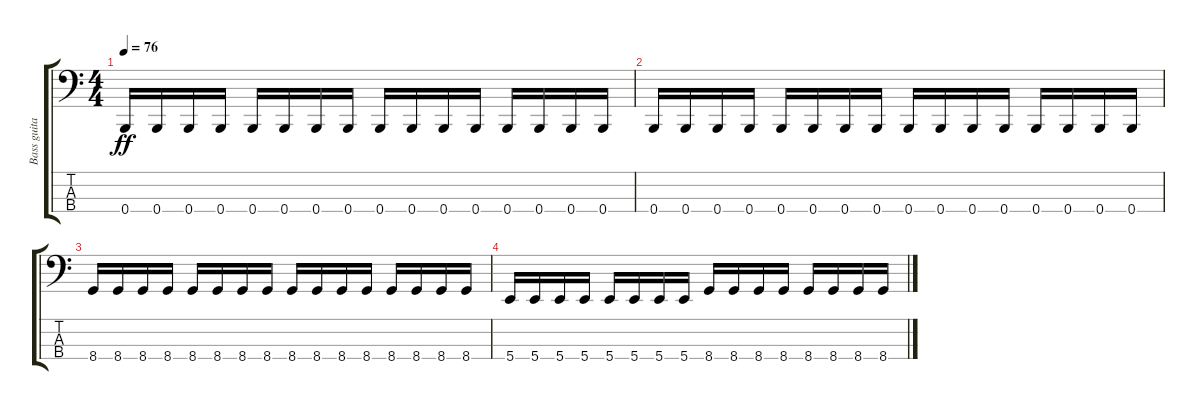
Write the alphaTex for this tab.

\track ("Bass guitar" "Bass guita") {instrument electricbassfinger}
\staff {score tabs}
\tuning (E2 B1 Gb1 B0) {hide}
\ts (4 4)
\tempo 76
\clef f4
\ks c
0.4.16{dy ff} 0.4.16 0.4.16 0.4.16 0.4.16 0.4.16 0.4.16 0.4.16 0.4.16 0.4.16 0.4.16 0.4.16 0.4.16 0.4.16 0.4.16 0.4.16 |
0.4.16 0.4.16 0.4.16 0.4.16 0.4.16 0.4.16 0.4.16 0.4.16 0.4.16 0.4.16 0.4.16 0.4.16 0.4.16 0.4.16 0.4.16 0.4.16 |
8.4.16 8.4.16 8.4.16 8.4.16 8.4.16 8.4.16 8.4.16 8.4.16 8.4.16 8.4.16 8.4.16 8.4.16 8.4.16 8.4.16 8.4.16 8.4.16 |
5.4.16 5.4.16 5.4.16 5.4.16 5.4.16 5.4.16 5.4.16 5.4.16 8.4.16 8.4.16 8.4.16 8.4.16 8.4.16 8.4.16 8.4.16 8.4.16
